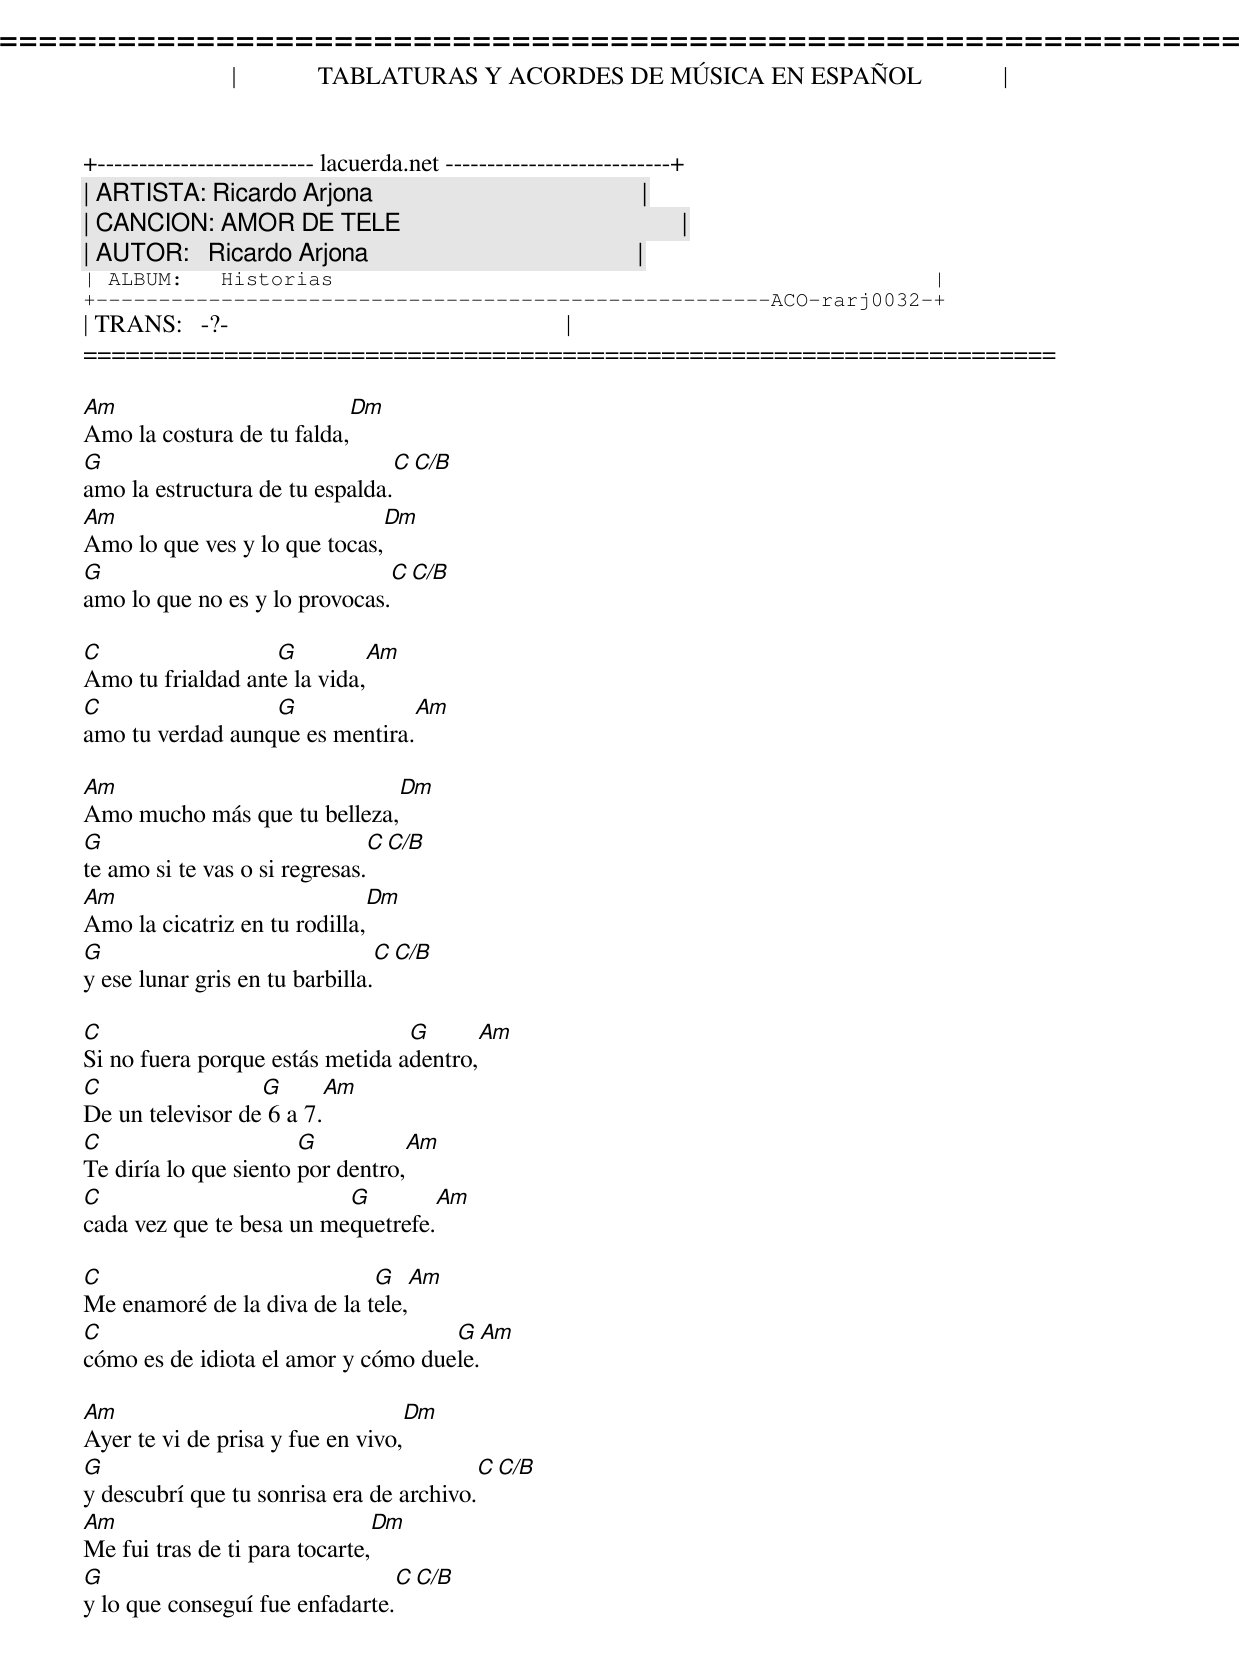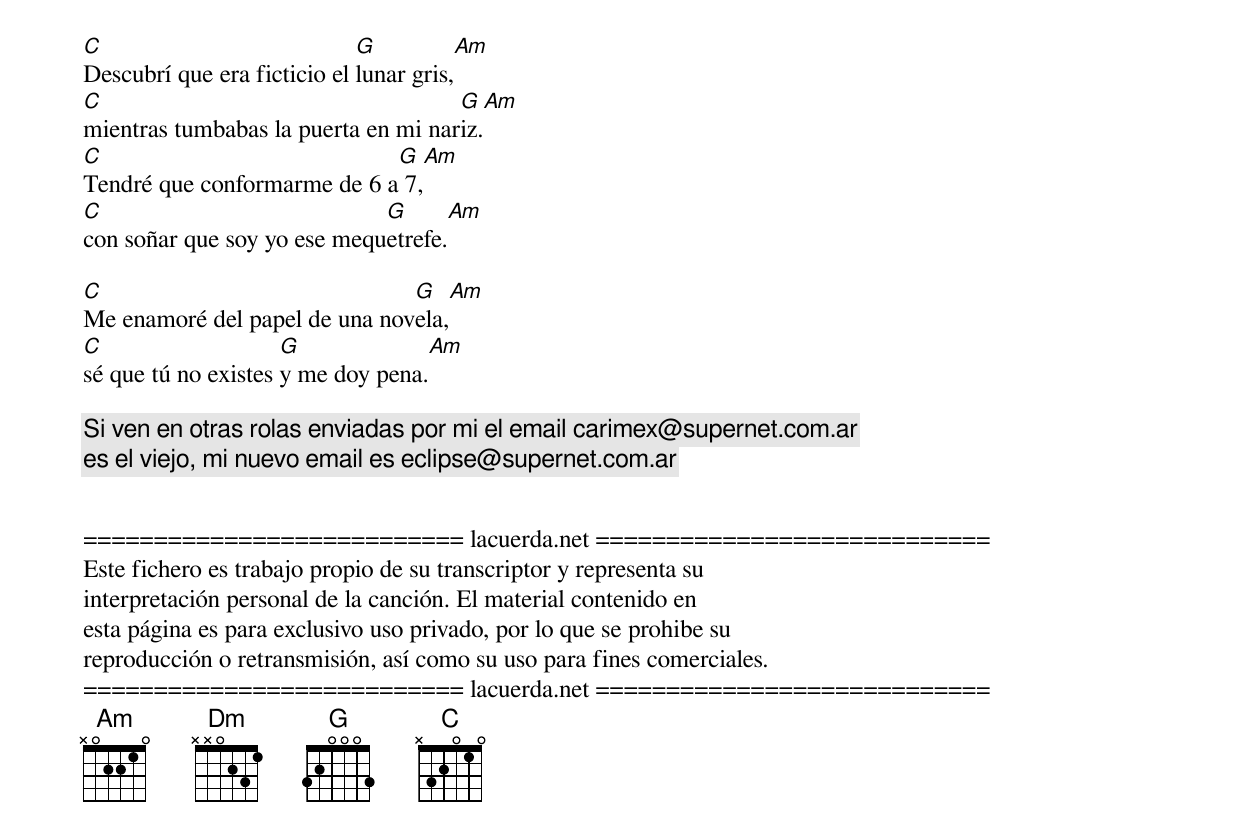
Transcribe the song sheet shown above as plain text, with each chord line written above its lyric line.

=====================================================================
|             TABLATURAS Y ACORDES DE MÚSICA EN ESPAÑOL             |
+-------------------------- lacuerda.net ---------------------------+
| ARTISTA: Ricardo Arjona                                           |
| CANCION: AMOR DE TELE                                             |
| AUTOR:   Ricardo Arjona                                           |
| ALBUM:   Historias                                                |
+------------------------------------------------------ACO-rarj0032-+
| TRANS:   -?-                                                      |
=====================================================================

Am                            Dm
Amo la costura de tu falda,
G                                       C     C/B
amo la estructura de tu espalda.
Am                                Dm
Amo lo que ves y lo que tocas,
G                                       C     C/B
amo lo que no es y lo provocas.

C                  G              Am
Amo tu frialdad ante la vida,
C                 G                         Am
amo tu verdad aunque es mentira.

Am                                 Dm
Amo mucho más que tu belleza,
G                                   C     C/B
te amo si te vas o si regresas.
Am                              Dm
Amo la cicatriz en tu rodilla,
G                                     C     C/B
y ese lunar gris en tu barbilla.

C                                G                Am
Si no fuera porque estás metida adentro,
C                 G           Am
De un televisor de 6 a 7.
C                      G             Am
Te diría lo que siento por dentro,
C                         G                   Am
cada vez que te besa un mequetrefe.

C                            G            Am
Me enamoré de la diva de la tele,
C                                   G                Am
cómo es de idiota el amor y cómo duele.

Am                                   Dm
Ayer te vi de prisa y fue en vivo,
G                                                     C     C/B
y descubrí que tu sonrisa era de archivo.
Am                               Dm
Me fui tras de ti para tocarte,
G                                        C     C/B
y lo que conseguí fue enfadarte.

C                            G                   Am
Descubrí que era ficticio el lunar gris,
C                                    G                 Am
mientras tumbabas la puerta en mi nariz.
C                            G                Am
Tendré que conformarme de 6 a 7,
C                            G                  Am
con soñar que soy yo ese mequetrefe.

C                              G                 Am
Me enamoré del papel de una novela,
C                    G                      Am
sé que tú no existes y me doy pena.

Si ven en otras rolas enviadas por mi el email carimex@supernet.com.ar
es el viejo, mi nuevo email es eclipse@supernet.com.ar


=========================== lacuerda.net ============================
Este fichero es trabajo propio de su transcriptor y representa su
interpretación personal de la canción. El material contenido en
esta página es para exclusivo uso privado, por lo que se prohibe su
reproducción o retransmisión, así como su uso para fines comerciales.
=========================== lacuerda.net ============================
